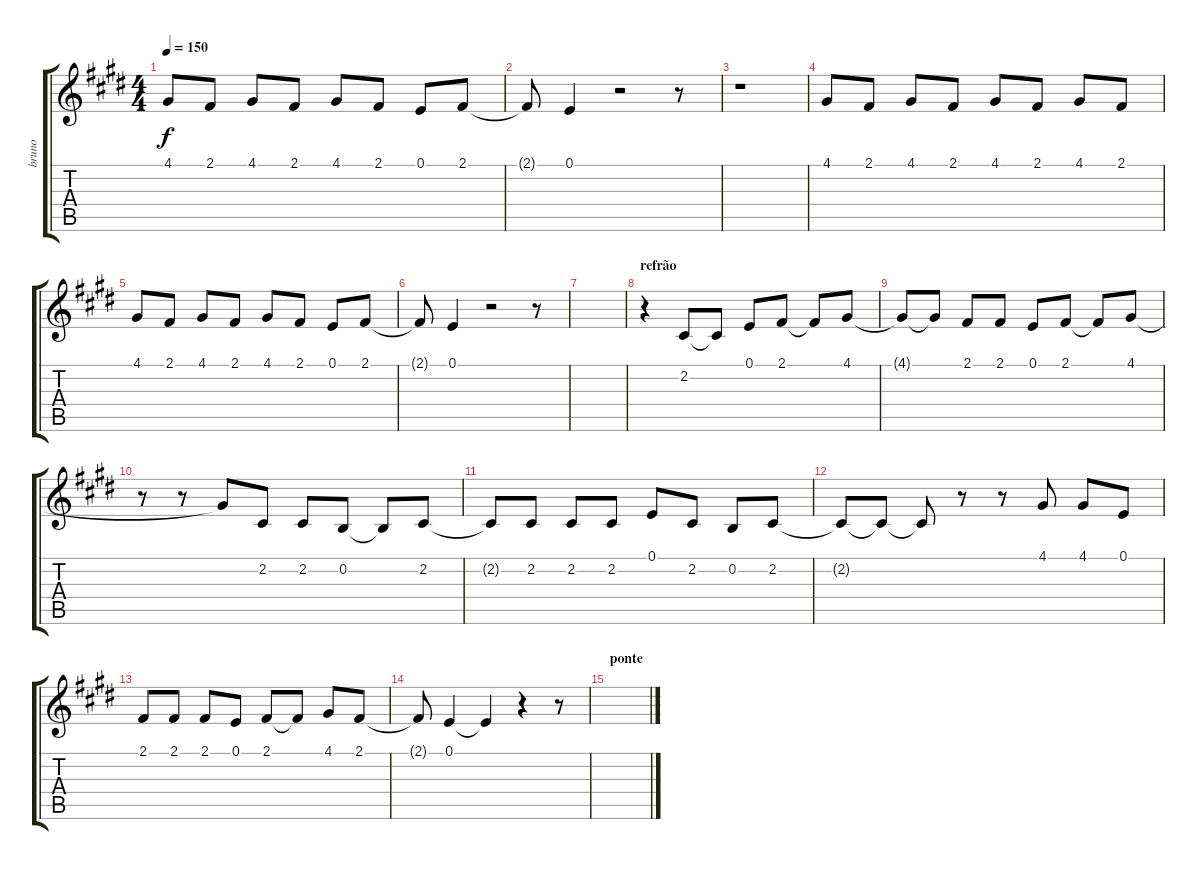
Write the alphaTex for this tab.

\track ("bruno" "bruno") {instrument trombone}
\staff {score tabs}
\tuning (E4 B3 G3 D3 A2 E2) {hide}
\ts (4 4)
\tempo 150
\clef g2
\ks e
4.1.8{dy f} 2.1.8 4.1.8 2.1.8 4.1.8 2.1.8 0.1.8 2.1.8 |
2.1{t}.8 0.1.4 r.2 r.8 |
r.1 |
4.1.8 2.1.8 4.1.8 2.1.8 4.1.8 2.1.8 4.1.8 2.1.8 |
4.1.8 2.1.8 4.1.8 2.1.8 4.1.8 2.1.8 0.1.8 2.1.8 |
2.1{t}.8 0.1.4 r.2 r.8 |
|
\section ("" "refrão")
r.4 2.2.8 2.2{t}.8 0.1.8 2.1.8 2.1{t}.8 4.1.8 |
4.1{t}.8 4.1{t}.8 2.1.8 2.1.8 0.1.8 2.1.8 2.1{t}.8 4.1.8 |
r.8 r.8 4.1{t}.8 2.2.8 2.2.8 0.2.8 0.2{t}.8 2.2.8 |
2.2{t}.8 2.2.8 2.2.8 2.2.8 0.1.8 2.2.8 0.2.8 2.2.8 |
2.2{t}.8 2.2{t}.8 2.2{t}.8 r.8 r.8 4.1.8 4.1.8 0.1.8 |
2.1.8 2.1.8 2.1.8 0.1.8 2.1.8 2.1{t}.8 4.1.8 2.1.8 |
2.1{t}.8 0.1.4 0.1{t}.4 r.4 r.8 |
\section ("" "ponte")
